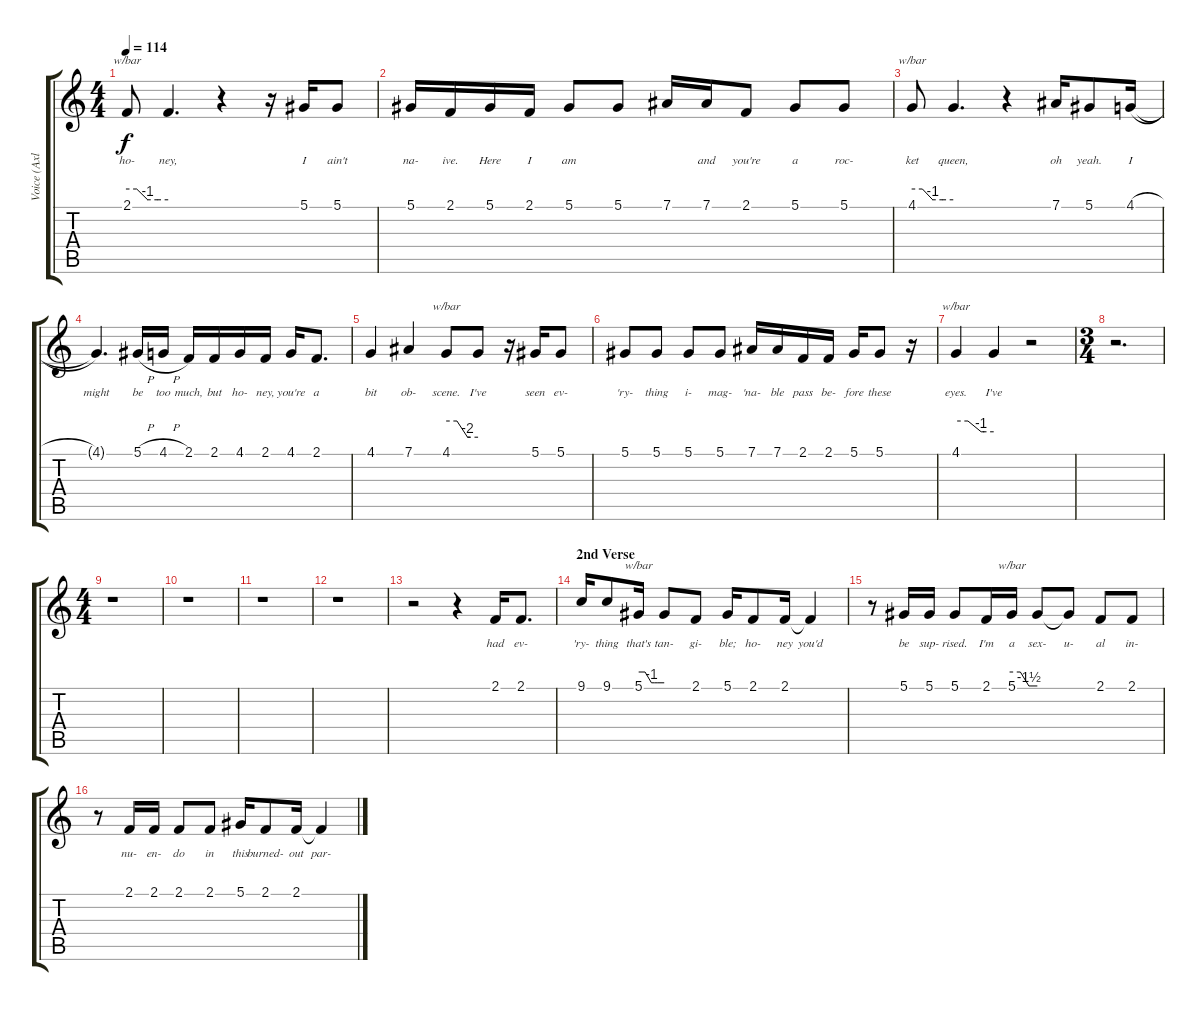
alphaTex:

\track ("Voice (Axl)" "Voice (Axl") {instrument lead2sawtooth}
\staff {score tabs}
\tuning (Eb4 Bb3 Gb3 Db3 Ab2 Eb2) {hide}
\ts (4 4)
\tempo 114
\clef g2
\ks c
2.1.8{tbe (custom default 0 0 14 0 30 -4 45 -4 60 -4) lyrics (0 "ho-") lyrics (1 "") lyrics (2 "") lyrics (3 "") lyrics (4 "") dy f} 2.1{t}.4{d lyrics (0 "ney,") lyrics (1 "") lyrics (2 "") lyrics (3 "") lyrics (4 "")} r.4 r.16 5.1.16{lyrics (0 "I") lyrics (1 "") lyrics (2 "") lyrics (3 "") lyrics (4 "")} 5.1.8{lyrics (0 "ain't") lyrics (1 "") lyrics (2 "") lyrics (3 "") lyrics (4 "")} |
5.1.16{lyrics (0 "na-") lyrics (1 "") lyrics (2 "") lyrics (3 "") lyrics (4 "")} 2.1.16{lyrics (0 "ive.") lyrics (1 "") lyrics (2 "") lyrics (3 "") lyrics (4 "")} 5.1.16{lyrics (0 "Here") lyrics (1 "") lyrics (2 "") lyrics (3 "") lyrics (4 "")} 2.1.16{lyrics (0 "I") lyrics (1 "") lyrics (2 "") lyrics (3 "") lyrics (4 "")} 5.1.8{lyrics (0 "am") lyrics (1 "") lyrics (2 "") lyrics (3 "") lyrics (4 "")} 5.1.8{lyrics (0 "") lyrics (1 "") lyrics (2 "") lyrics (3 "") lyrics (4 "")} 7.1.16{lyrics (0 "") lyrics (1 "") lyrics (2 "") lyrics (3 "") lyrics (4 "")} 7.1.16{lyrics (0 "and") lyrics (1 "") lyrics (2 "") lyrics (3 "") lyrics (4 "")} 2.1.8{lyrics (0 "you're") lyrics (1 "") lyrics (2 "") lyrics (3 "") lyrics (4 "")} 5.1.8{lyrics (0 "a") lyrics (1 "") lyrics (2 "") lyrics (3 "") lyrics (4 "")} 5.1.8{lyrics (0 "roc-") lyrics (1 "") lyrics (2 "") lyrics (3 "") lyrics (4 "")} |
4.1.8{tbe (custom default 0 0 15 0 30 -4 45 -4 60 -4) lyrics (0 "ket") lyrics (1 "") lyrics (2 "") lyrics (3 "") lyrics (4 "")} 4.1{t}.4{d lyrics (0 "queen,") lyrics (1 "") lyrics (2 "") lyrics (3 "") lyrics (4 "")} r.4 7.1.16{lyrics (0 "oh") lyrics (1 "") lyrics (2 "") lyrics (3 "") lyrics (4 "")} 5.1.8{lyrics (0 "yeah.") lyrics (1 "") lyrics (2 "") lyrics (3 "") lyrics (4 "")} 4.1{h}.16{lyrics (0 "I") lyrics (1 "") lyrics (2 "") lyrics (3 "") lyrics (4 "")} |
4.1{t}.4{d lyrics (0 "might") lyrics (1 "") lyrics (2 "") lyrics (3 "") lyrics (4 "")} 5.1{h}.16{lyrics (0 "be") lyrics (1 "") lyrics (2 "") lyrics (3 "") lyrics (4 "")} 4.1{h}.16{lyrics (0 "too") lyrics (1 "") lyrics (2 "") lyrics (3 "") lyrics (4 "")} 2.1.16{lyrics (0 "much,") lyrics (1 "") lyrics (2 "") lyrics (3 "") lyrics (4 "")} 2.1.16{lyrics (0 "but") lyrics (1 "") lyrics (2 "") lyrics (3 "") lyrics (4 "")} 4.1.16{lyrics (0 "ho-") lyrics (1 "") lyrics (2 "") lyrics (3 "") lyrics (4 "")} 2.1.16{lyrics (0 "ney,") lyrics (1 "") lyrics (2 "") lyrics (3 "") lyrics (4 "")} 4.1.16{lyrics (0 "you're") lyrics (1 "") lyrics (2 "") lyrics (3 "") lyrics (4 "")} 2.1.8{d lyrics (0 "a") lyrics (1 "") lyrics (2 "") lyrics (3 "") lyrics (4 "")} |
4.1.4{lyrics (0 "bit") lyrics (1 "") lyrics (2 "") lyrics (3 "") lyrics (4 "")} 7.1.4{lyrics (0 "ob-") lyrics (1 "") lyrics (2 "") lyrics (3 "") lyrics (4 "")} 4.1.8{tbe (custom default 0 0 20 0 40 -8 45 -8 60 -8) lyrics (0 "scene.") lyrics (1 "") lyrics (2 "") lyrics (3 "") lyrics (4 "")} 4.1{t}.8{lyrics (0 "I've") lyrics (1 "") lyrics (2 "") lyrics (3 "") lyrics (4 "")} r.16 5.1.16{lyrics (0 "seen") lyrics (1 "") lyrics (2 "") lyrics (3 "") lyrics (4 "")} 5.1.8{lyrics (0 "ev-") lyrics (1 "") lyrics (2 "") lyrics (3 "") lyrics (4 "")} |
5.1.8{lyrics (0 "'ry-") lyrics (1 "") lyrics (2 "") lyrics (3 "") lyrics (4 "")} 5.1.8{lyrics (0 "thing") lyrics (1 "") lyrics (2 "") lyrics (3 "") lyrics (4 "")} 5.1.8{lyrics (0 "i-") lyrics (1 "") lyrics (2 "") lyrics (3 "") lyrics (4 "")} 5.1.8{lyrics (0 "mag-") lyrics (1 "") lyrics (2 "") lyrics (3 "") lyrics (4 "")} 7.1.16{lyrics (0 "'na-") lyrics (1 "") lyrics (2 "") lyrics (3 "") lyrics (4 "")} 7.1.16{lyrics (0 "ble") lyrics (1 "") lyrics (2 "") lyrics (3 "") lyrics (4 "")} 2.1.16{lyrics (0 "pass") lyrics (1 "") lyrics (2 "") lyrics (3 "") lyrics (4 "")} 2.1.16{lyrics (0 "be-") lyrics (1 "") lyrics (2 "") lyrics (3 "") lyrics (4 "")} 5.1.16{lyrics (0 "fore") lyrics (1 "") lyrics (2 "") lyrics (3 "") lyrics (4 "")} 5.1.8{lyrics (0 "these") lyrics (1 "") lyrics (2 "") lyrics (3 "") lyrics (4 "")} r.16 |
4.1.4{tbe (custom default 0 0 19 0 40 -4 45 -4 60 -4) lyrics (0 "eyes.") lyrics (1 "") lyrics (2 "") lyrics (3 "") lyrics (4 "")} 4.1{t}.4{lyrics (0 "I've") lyrics (1 "") lyrics (2 "") lyrics (3 "") lyrics (4 "")} r.2 |
\ts (3 4)
r.2{d} |
\ts (4 4)
r.1 |
r.1 |
r.1 |
r.1 |
r.2 r.4 2.1.16{lyrics (0 "had") lyrics (1 "") lyrics (2 "") lyrics (3 "") lyrics (4 "")} 2.1.8{d lyrics (0 "ev-") lyrics (1 "") lyrics (2 "") lyrics (3 "") lyrics (4 "")} |
\section ("" "2nd Verse")
9.1.16{lyrics (0 "'ry-") lyrics (1 "") lyrics (2 "") lyrics (3 "") lyrics (4 "")} 9.1.8{lyrics (0 "thing") lyrics (1 "") lyrics (2 "") lyrics (3 "") lyrics (4 "")} 5.1.16{tbe (custom default 0 0 15 0 30 -4 37 -4 45 -4 60 -4) lyrics (0 "that's") lyrics (1 "") lyrics (2 "") lyrics (3 "") lyrics (4 "")} 5.1{t}.8{lyrics (0 "tan-") lyrics (1 "") lyrics (2 "") lyrics (3 "") lyrics (4 "")} 2.1.8{lyrics (0 "gi-") lyrics (1 "") lyrics (2 "") lyrics (3 "") lyrics (4 "")} 5.1.16{lyrics (0 "ble;") lyrics (1 "") lyrics (2 "") lyrics (3 "") lyrics (4 "")} 2.1.8{lyrics (0 "ho-") lyrics (1 "") lyrics (2 "") lyrics (3 "") lyrics (4 "")} 2.1.16{lyrics (0 "ney") lyrics (1 "") lyrics (2 "") lyrics (3 "") lyrics (4 "")} 2.1{t}.4{lyrics (0 "you'd") lyrics (1 "") lyrics (2 "") lyrics (3 "") lyrics (4 "")} |
r.8 5.1.16{lyrics (0 "be") lyrics (1 "") lyrics (2 "") lyrics (3 "") lyrics (4 "")} 5.1.16{lyrics (0 "sup-") lyrics (1 "") lyrics (2 "") lyrics (3 "") lyrics (4 "")} 5.1.8{lyrics (0 "rised.") lyrics (1 "") lyrics (2 "") lyrics (3 "") lyrics (4 "")} 2.1.16{lyrics (0 "I'm") lyrics (1 "") lyrics (2 "") lyrics (3 "") lyrics (4 "")} 5.1.16{tbe (custom default 0 0 20 0 40 -6 45 -6 60 -6) lyrics (0 "a") lyrics (1 "") lyrics (2 "") lyrics (3 "") lyrics (4 "")} 5.1{t}.8{lyrics (0 "sex-") lyrics (1 "") lyrics (2 "") lyrics (3 "") lyrics (4 "")} 5.1{t}.8{lyrics (0 "u-") lyrics (1 "") lyrics (2 "") lyrics (3 "") lyrics (4 "")} 2.1.8{lyrics (0 "al") lyrics (1 "") lyrics (2 "") lyrics (3 "") lyrics (4 "")} 2.1.8{lyrics (0 "in-") lyrics (1 "") lyrics (2 "") lyrics (3 "") lyrics (4 "")} |
r.8 2.1.16{lyrics (0 "nu-") lyrics (1 "") lyrics (2 "") lyrics (3 "") lyrics (4 "")} 2.1.16{lyrics (0 "en-") lyrics (1 "") lyrics (2 "") lyrics (3 "") lyrics (4 "")} 2.1.8{lyrics (0 "do") lyrics (1 "") lyrics (2 "") lyrics (3 "") lyrics (4 "")} 2.1.8{lyrics (0 "in") lyrics (1 "") lyrics (2 "") lyrics (3 "") lyrics (4 "")} 5.1.16{lyrics (0 "this") lyrics (1 "") lyrics (2 "") lyrics (3 "") lyrics (4 "")} 2.1.8{lyrics (0 "burned-") lyrics (1 "") lyrics (2 "") lyrics (3 "") lyrics (4 "")} 2.1.16{lyrics (0 "out") lyrics (1 "") lyrics (2 "") lyrics (3 "") lyrics (4 "")} 2.1{t}.4{lyrics (0 "par-") lyrics (1 "") lyrics (2 "") lyrics (3 "") lyrics (4 "")}
